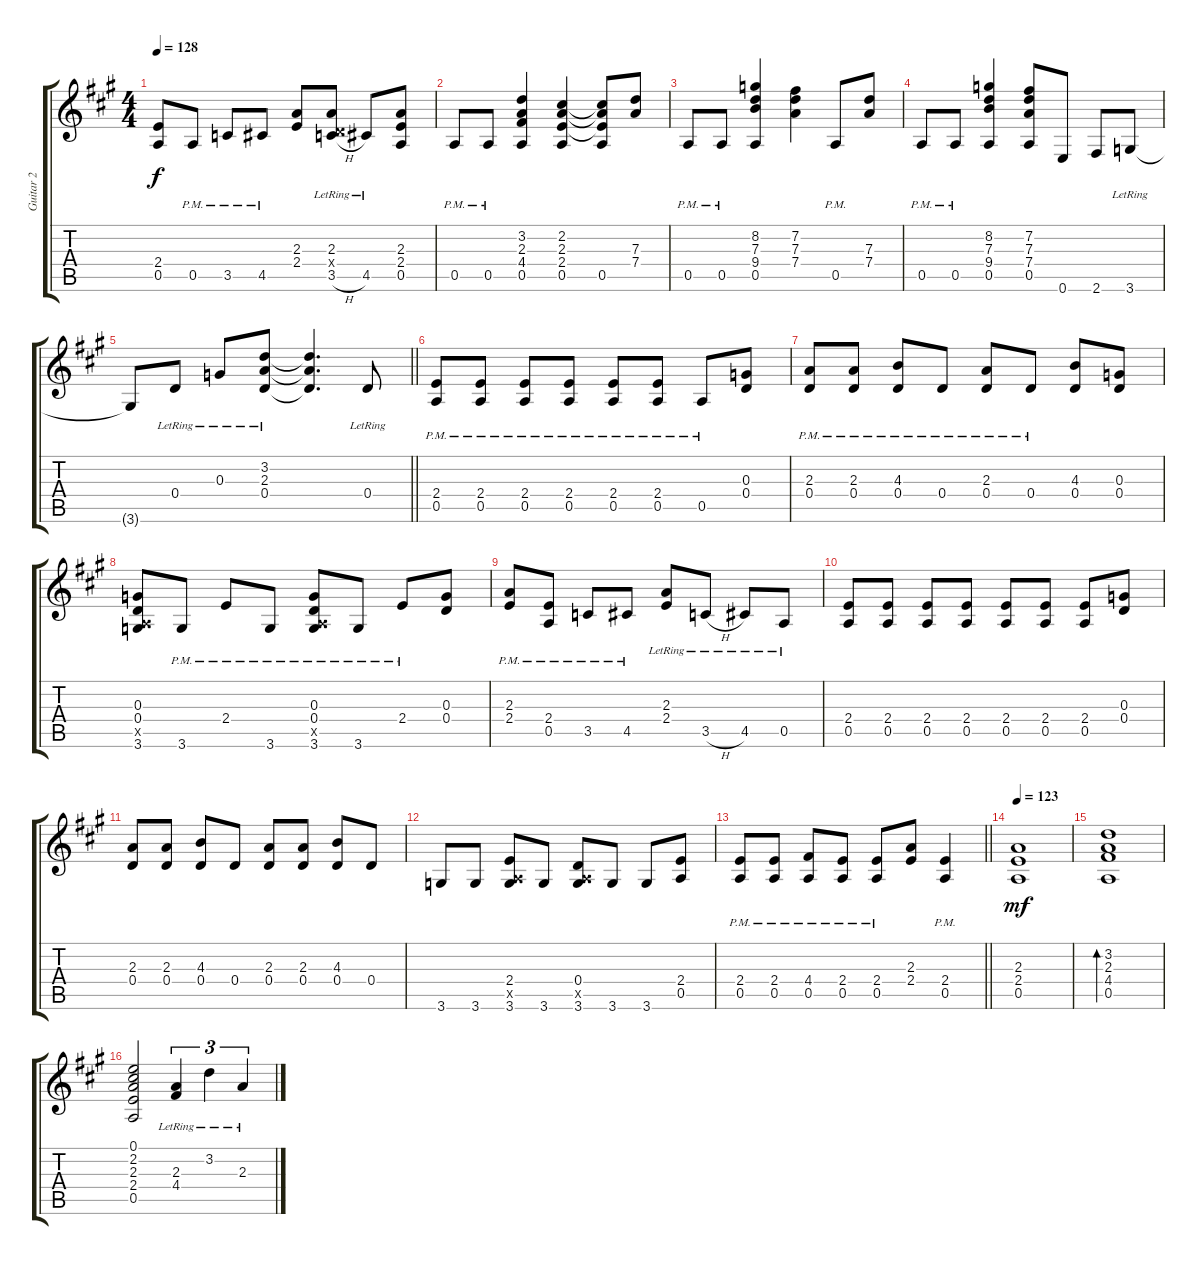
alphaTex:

\track ("Guitar 2" "Guitar 2") {instrument overdrivenguitar}
\staff {score tabs}
\tuning (E4 B3 G3 D3 A2 E2) {hide}
\ts (4 4)
\tempo 128
\clef g2
\ks a
(2.4 0.5).8{dy f} 0.5{pm}.8 3.5{pm}.8 4.5{pm}.8 (2.3 2.4).8 (2.3{lr} 0.4{x} 3.5{h lr}).8 4.5{lr}.8 (2.3 2.4 0.5).8 |
0.5{pm}.8 0.5{pm}.8 (3.2 2.3 4.4 0.5).4 (2.2 2.3 2.4 0.5).4 (2.2{t} 2.3{t} 2.4{t} 0.5).8 (7.3 7.4).8 |
0.5{pm}.8 0.5{pm}.8 (8.2 7.3 9.4 0.5).4 (7.2 7.3 7.4).4 0.5{pm}.8 (7.3 7.4).8 |
0.5{pm}.8 0.5{pm}.8 (8.2 7.3 9.4 0.5).4 (7.2 7.3 7.4 0.5).8 0.6.8 2.6.8 3.6{lr}.8 |
\barLineRight lightlight
3.6{t}.8 0.4{lr}.8 0.3{lr}.8 (3.2{lr} 2.3{lr} 0.4{lr}).8 (3.2{t} 2.3{t} 0.4{t}).4{d} 0.4{lr}.8 |
(2.4{pm} 0.5{pm}).8 (2.4{pm} 0.5{pm}).8 (2.4{pm} 0.5{pm}).8 (2.4{pm} 0.5{pm}).8 (2.4{pm} 0.5{pm}).8 (2.4{pm} 0.5{pm}).8 0.5{pm}.8 (0.3 0.4).8 |
(2.3{pm} 0.4{pm}).8 (2.3{pm} 0.4{pm}).8 (4.3{pm} 0.4{pm}).8 0.4{pm}.8 (2.3{pm} 0.4{pm}).8 0.4{pm}.8 (4.3 0.4).8 (0.3 0.4).8 |
(0.3 0.4 0.5{x} 3.6).8 3.6{pm}.8 2.4{pm}.8 3.6{pm}.8 (0.3{pm} 0.4{pm} 0.5{pm x} 3.6{pm}).8 3.6{pm}.8 2.4{pm}.8 (0.3 0.4).8 |
(2.3{pm} 2.4{pm}).8 (2.4{pm} 0.5{pm}).8 3.5{pm}.8 4.5{pm}.8 (2.3{lr} 2.4{lr}).8 3.5{h lr}.8 4.5{lr}.8 0.5{lr}.8 |
(2.4 0.5).8 (2.4 0.5).8 (2.4 0.5).8 (2.4 0.5).8 (2.4 0.5).8 (2.4 0.5).8 (2.4 0.5).8 (0.3 0.4).8 |
(2.3 0.4).8 (2.3 0.4).8 (4.3 0.4).8 0.4.8 (2.3 0.4).8 (2.3 0.4).8 (4.3 0.4).8 0.4.8 |
3.6.8 3.6.8 (2.4 0.5{x} 3.6).8 3.6.8 (0.4 0.5{x} 3.6).8 3.6.8 3.6.8 (2.4 0.5).8 |
\barLineRight lightlight
(2.4{pm} 0.5{pm}).8 (2.4{pm} 0.5{pm}).8 (4.4{pm} 0.5{pm}).8 (2.4{pm} 0.5{pm}).8 (2.4{pm} 0.5{pm}).8 (2.3 2.4).8 (2.4{pm} 0.5{pm}).4 |
\tempo 123
(2.3 2.4 0.5).1{dy mf} |
(3.2 2.3 4.4 0.5).1{bd 30} |
(0.1 2.2 2.3 2.4 0.5).2 (2.3{lr} 4.4{lr}).4{tu (3 2)} 3.2{lr}.4{tu (3 2)} 2.3{lr}.4{tu (3 2)}
